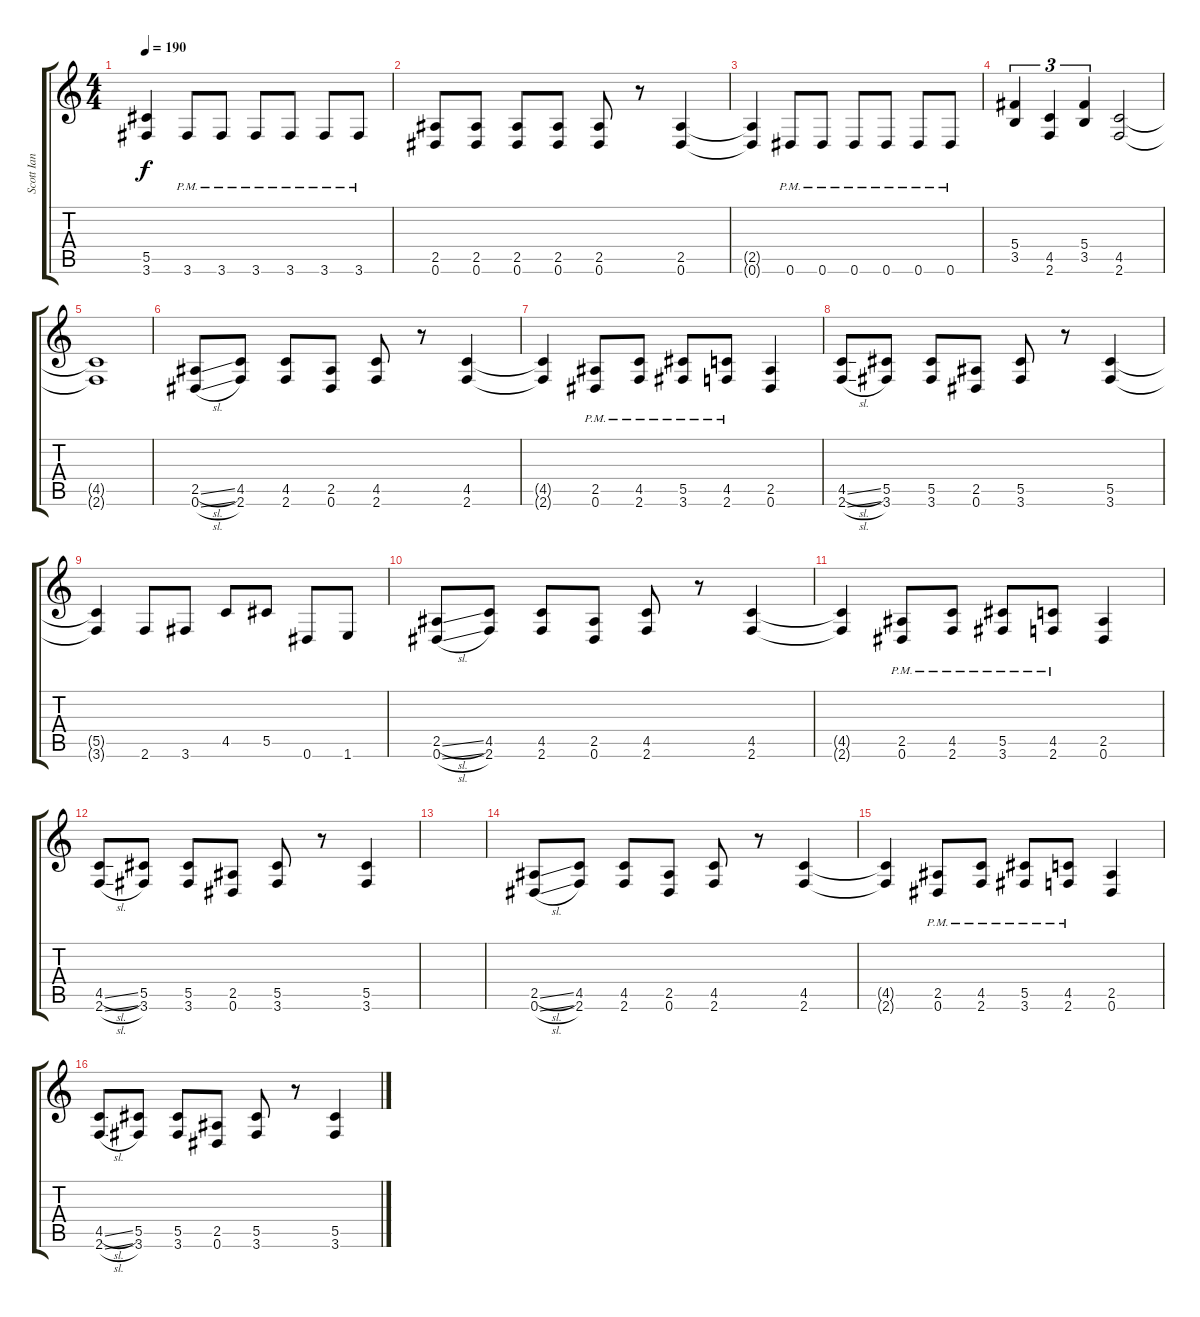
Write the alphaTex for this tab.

\track ("Scott Ian" "Scott Ian") {instrument distortionguitar}
\staff {score tabs}
\tuning (Eb4 Bb3 Gb3 Db3 Ab2 Eb2) {hide}
\ts (4 4)
\tempo 190
\clef g2
\ks c
(5.5{t} 3.6{t}).4{dy f} 3.6{pm}.8 3.6{pm}.8 3.6{pm}.8 3.6{pm}.8 3.6{pm}.8 3.6{pm}.8 |
(2.5 0.6).8 (2.5 0.6).8 (2.5 0.6).8 (2.5 0.6).8 (2.5 0.6).8 r.8 (2.5 0.6).4 |
(2.5{t} 0.6{t}).4 0.6{pm}.8 0.6{pm}.8 0.6{pm}.8 0.6{pm}.8 0.6{pm}.8 0.6{pm}.8 |
(5.4 3.5).4{tu (3 2)} (4.5 2.6).4{tu (3 2)} (5.4 3.5).4{tu (3 2)} (4.5 2.6).2 |
(4.5{t} 2.6{t}).1 |
(2.5{sl} 0.6{sl}).8 (4.5 2.6).8 (4.5 2.6).8 (2.5 0.6).8 (4.5 2.6).8 r.8 (4.5 2.6).4 |
(4.5{t} 2.6{t}).4 (2.5{pm} 0.6{pm}).8 (4.5{pm} 2.6{pm}).8 (5.5{pm} 3.6{pm}).8 (4.5{pm} 2.6{pm}).8 (2.5 0.6).4 |
(4.5{sl} 2.6{sl}).8 (5.5 3.6).8 (5.5 3.6).8 (2.5 0.6).8 (5.5 3.6).8 r.8 (5.5 3.6).4 |
(5.5{t} 3.6{t}).4 2.6.8 3.6.8 4.5.8 5.5.8 0.6.8 1.6.8 |
(2.5{sl} 0.6{sl}).8 (4.5 2.6).8 (4.5 2.6).8 (2.5 0.6).8 (4.5 2.6).8 r.8 (4.5 2.6).4 |
(4.5{t} 2.6{t}).4 (2.5{pm} 0.6{pm}).8 (4.5{pm} 2.6{pm}).8 (5.5{pm} 3.6{pm}).8 (4.5{pm} 2.6{pm}).8 (2.5 0.6).4 |
(4.5{sl} 2.6{sl}).8 (5.5 3.6).8 (5.5 3.6).8 (2.5 0.6).8 (5.5 3.6).8 r.8 (5.5 3.6).4 |
|
(2.5{sl} 0.6{sl}).8 (4.5 2.6).8 (4.5 2.6).8 (2.5 0.6).8 (4.5 2.6).8 r.8 (4.5 2.6).4 |
(4.5{t} 2.6{t}).4 (2.5{pm} 0.6{pm}).8 (4.5{pm} 2.6{pm}).8 (5.5{pm} 3.6{pm}).8 (4.5{pm} 2.6{pm}).8 (2.5 0.6).4 |
(4.5{sl} 2.6{sl}).8 (5.5 3.6).8 (5.5 3.6).8 (2.5 0.6).8 (5.5 3.6).8 r.8 (5.5 3.6).4
